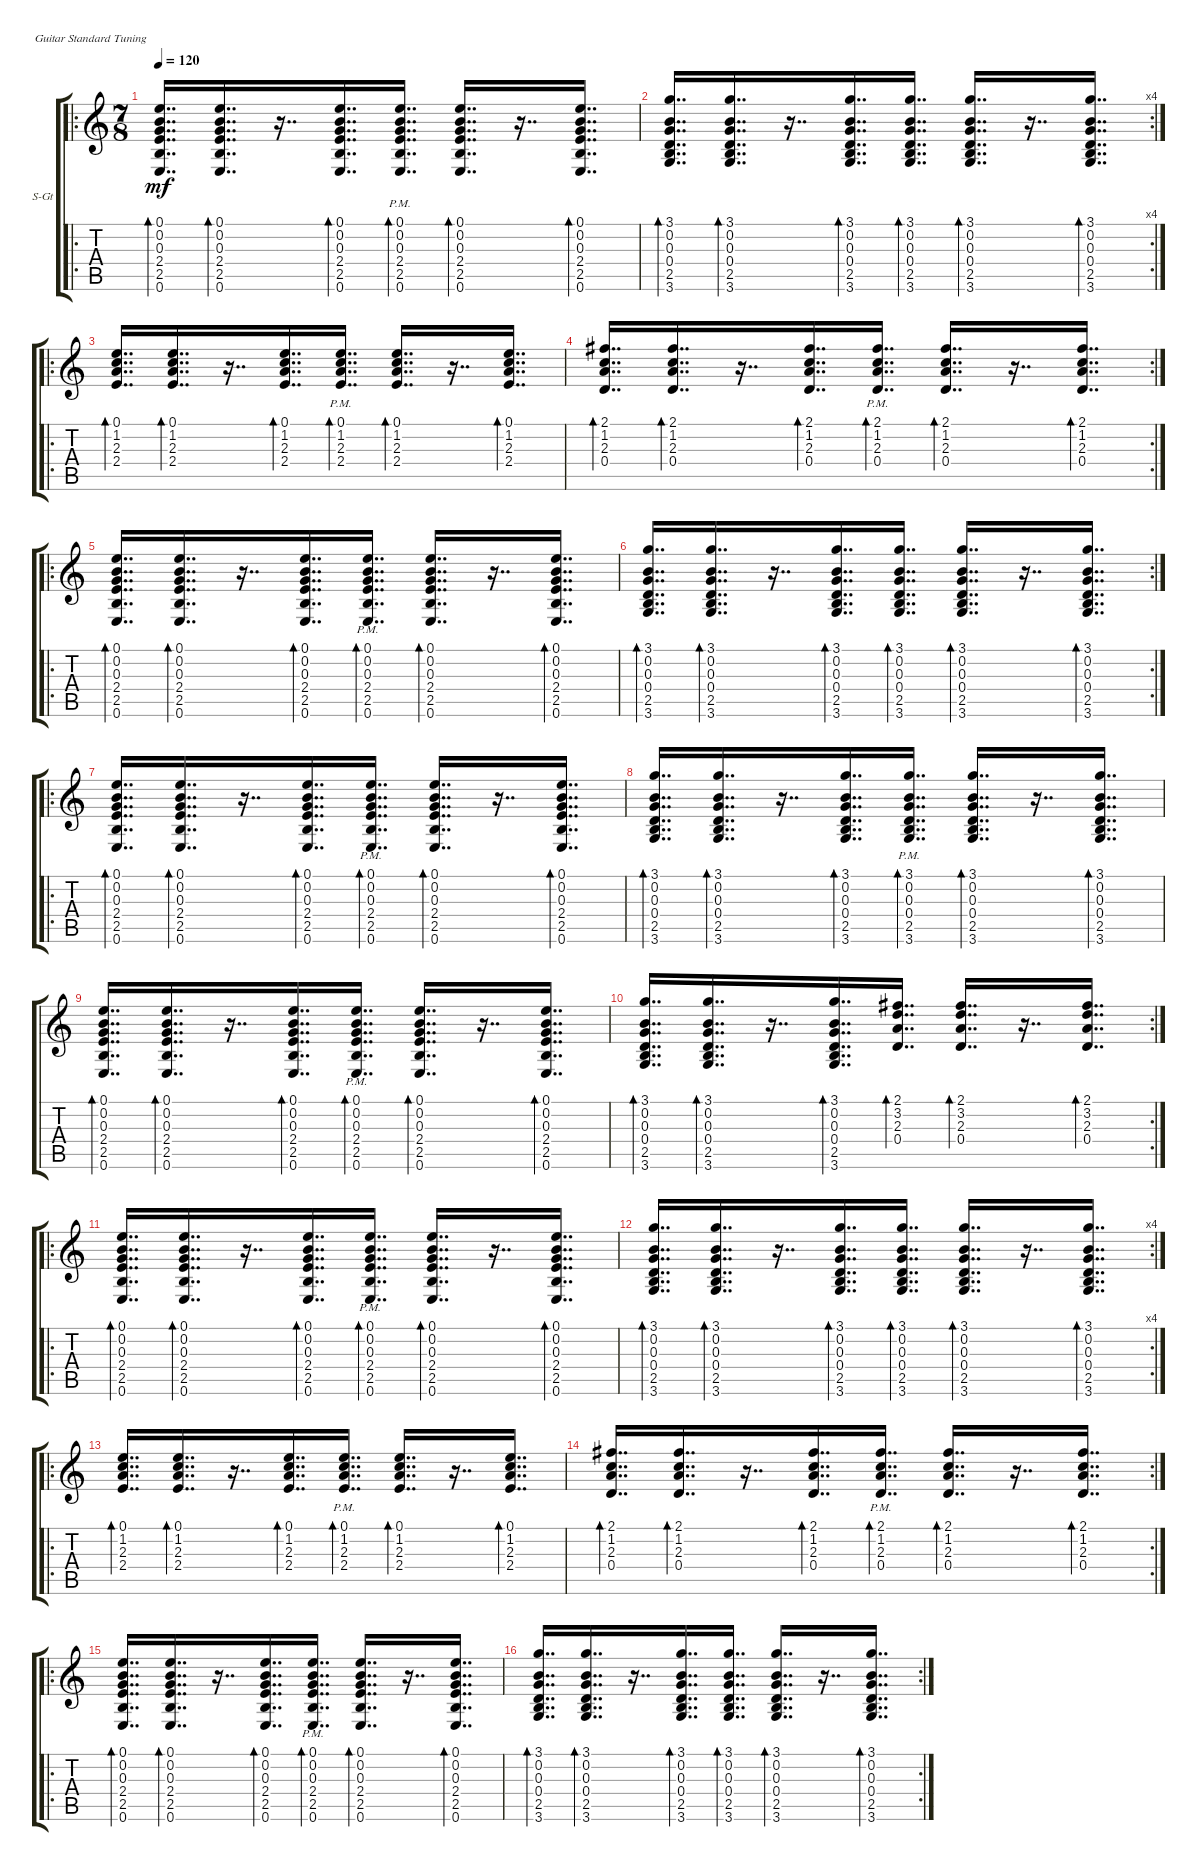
\defaultSystemsLayout 4
\bracketExtendMode groupsimilarinstruments
\firstSystemTrackNameOrientation horizontal
\otherSystemsTrackNameOrientation horizontal
\track ("Steel Guitar" "S-Gt") {instrument acousticguitarsteel}
\staff {score tabs}
\tuning (E4 B3 G3 D3 A2 E2)
\ro
\ts (7 8)
\tempo 120
\clef g2
\ks c
(0.6 2.5 2.4 0.3 0.2 0.1).16{dd bd 56 dy mf} (0.6 2.5 2.4 0.3 0.2 0.1).16{dd bd 56} r.16{dd} (0.6 2.5 2.4 0.3 0.2 0.1).16{dd bd 56} (0.6 2.5 2.4 0.3{pm} 0.2 0.1).16{dd bd 56} (0.6 2.5 2.4 0.3 0.2 0.1).16{dd bd 56} r.16{dd} (0.6 2.5 2.4 0.3 0.2 0.1).16{dd bd 56} |
\rc 4
(3.6 2.5 0.4 0.3 0.2 3.1).16{dd bd 56} (3.6 2.5 0.4 0.3 0.2 3.1).16{dd bd 56} r.16{dd} (3.6 2.5 0.4 0.3 0.2 3.1).16{dd bd 56} (3.6 2.5 0.4 0.3 0.2 3.1).16{dd bd 56} (3.6 2.5 0.4 0.3 0.2 3.1).16{dd bd 56} r.16{dd} (3.6 2.5 0.4 0.3 0.2 3.1).16{dd bd 56} |
\ro
(2.4 2.3 1.2 0.1).16{dd bd 56} (2.4 2.3 1.2 0.1).16{dd bd 56} r.16{dd} (2.4 2.3 1.2 0.1).16{dd bd 56} (2.4 2.3{pm} 1.2 0.1).16{dd bd 56} (2.4 2.3 1.2 0.1).16{dd bd 56} r.16{dd} (2.3 1.2 0.1 2.4).16{dd bd 56} |
\rc 2
(2.3 1.2 2.1 0.4).16{dd bd 56} (0.4 2.3 1.2 2.1).16{dd bd 56} r.16{dd} (2.3 1.2 2.1 0.4).16{dd bd 56} (0.4 2.3{pm} 1.2 2.1).16{dd bd 56} (2.3 1.2 2.1 0.4).16{dd bd 56} r.16{dd} (0.4 2.3 1.2 2.1).16{dd bd 56} |
\ro
(0.6 2.5 2.4 0.3 0.2 0.1).16{dd bd 56} (0.6 2.5 2.4 0.3 0.2 0.1).16{dd bd 56} r.16{dd} (0.6 2.5 2.4 0.3 0.2 0.1).16{dd bd 56} (0.6 2.5 2.4 0.3{pm} 0.2 0.1).16{dd bd 56} (0.6 2.5 2.4 0.3 0.2 0.1).16{dd bd 56} r.16{dd} (0.6 2.5 2.4 0.3 0.2 0.1).16{dd bd 56} |
\rc 2
(3.6 2.5 0.4 0.3 0.2 3.1).16{dd bd 56} (3.6 2.5 0.4 0.3 0.2 3.1).16{dd bd 56} r.16{dd} (3.6 2.5 0.4 0.3 0.2 3.1).16{dd bd 56} (3.6 2.5 0.4 0.3 0.2 3.1).16{dd bd 56} (3.6 2.5 0.4 0.3 0.2 3.1).16{dd bd 56} r.16{dd} (3.6 2.5 0.4 0.3 0.2 3.1).16{dd bd 56} |
\ro
(0.6 2.5 2.4 0.3 0.2 0.1).16{dd bd 56} (0.6 2.5 2.4 0.3 0.2 0.1).16{dd bd 56} r.16{dd} (0.6 2.5 2.4 0.3 0.2 0.1).16{dd bd 56} (0.6 2.5 2.4 0.3{pm} 0.2 0.1).16{dd bd 56} (0.6 2.5 2.4 0.3 0.2 0.1).16{dd bd 56} r.16{dd} (0.6 2.5 2.4 0.3 0.2 0.1).16{dd bd 56} |
(3.6 2.5 0.4 0.3 0.2 3.1).16{dd bd 56} (3.6 2.5 0.4 0.3 0.2 3.1).16{dd bd 56} r.16{dd} (3.6 2.5 0.4 0.3 0.2 3.1).16{dd bd 56} (3.6 2.5 0.4 0.3{pm} 0.2 3.1).16{dd bd 56} (3.6 2.5 0.4 0.3 0.2 3.1).16{dd bd 56} r.16{dd} (3.6 2.5 0.4 0.3 0.2 3.1).16{dd bd 56} |
(0.6 2.5 2.4 0.3 0.2 0.1).16{dd bd 56} (0.6 2.5 2.4 0.3 0.2 0.1).16{dd bd 56} r.16{dd} (0.6 2.5 2.4 0.3 0.2 0.1).16{dd bd 56} (0.6 2.5 2.4 0.3{pm} 0.2 0.1).16{dd bd 56} (0.6 2.5 2.4 0.3 0.2 0.1).16{dd bd 56} r.16{dd} (0.6 2.5 2.4 0.3 0.2 0.1).16{dd bd 56} |
\rc 2
(3.6 2.5 0.4 0.3 0.2 3.1).16{dd bd 56} (3.6 2.5 0.4 0.3 0.2 3.1).16{dd bd 56} r.16{dd} (3.6 2.5 0.4 0.3 0.2 3.1).16{dd bd 56} (0.4 2.3 3.2 2.1).16{dd bd 56} (2.3 3.2 2.1 0.4).16{dd bd 56} r.16{dd} (2.3 3.2 2.1 0.4).16{dd bd 56} |
\ro
(0.6 2.5 2.4 0.3 0.2 0.1).16{dd bd 56} (0.6 2.5 2.4 0.3 0.2 0.1).16{dd bd 56} r.16{dd} (0.6 2.5 2.4 0.3 0.2 0.1).16{dd bd 56} (0.6 2.5 2.4 0.3{pm} 0.2 0.1).16{dd bd 56} (0.6 2.5 2.4 0.3 0.2 0.1).16{dd bd 56} r.16{dd} (0.6 2.5 2.4 0.3 0.2 0.1).16{dd bd 56} |
\rc 4
(3.6 2.5 0.4 0.3 0.2 3.1).16{dd bd 56} (3.6 2.5 0.4 0.3 0.2 3.1).16{dd bd 56} r.16{dd} (3.6 2.5 0.4 0.3 0.2 3.1).16{dd bd 56} (3.6 2.5 0.4 0.3 0.2 3.1).16{dd bd 56} (3.6 2.5 0.4 0.3 0.2 3.1).16{dd bd 56} r.16{dd} (3.6 2.5 0.4 0.3 0.2 3.1).16{dd bd 56} |
\ro
(2.4 2.3 1.2 0.1).16{dd bd 56} (2.4 2.3 1.2 0.1).16{dd bd 56} r.16{dd} (2.4 2.3 1.2 0.1).16{dd bd 56} (2.4 2.3{pm} 1.2 0.1).16{dd bd 56} (2.4 2.3 1.2 0.1).16{dd bd 56} r.16{dd} (2.3 1.2 0.1 2.4).16{dd bd 56} |
\rc 2
(2.3 1.2 2.1 0.4).16{dd bd 56} (0.4 2.3 1.2 2.1).16{dd bd 56} r.16{dd} (2.3 1.2 2.1 0.4).16{dd bd 56} (0.4 2.3{pm} 1.2 2.1).16{dd bd 56} (2.3 1.2 2.1 0.4).16{dd bd 56} r.16{dd} (0.4 2.3 1.2 2.1).16{dd bd 56} |
\ro
(0.6 2.5 2.4 0.3 0.2 0.1).16{dd bd 56} (0.6 2.5 2.4 0.3 0.2 0.1).16{dd bd 56} r.16{dd} (0.6 2.5 2.4 0.3 0.2 0.1).16{dd bd 56} (0.6 2.5 2.4 0.3{pm} 0.2 0.1).16{dd bd 56} (0.6 2.5 2.4 0.3 0.2 0.1).16{dd bd 56} r.16{dd} (0.6 2.5 2.4 0.3 0.2 0.1).16{dd bd 56} |
\rc 2
(3.6 2.5 0.4 0.3 0.2 3.1).16{dd bd 56} (3.6 2.5 0.4 0.3 0.2 3.1).16{dd bd 56} r.16{dd} (3.6 2.5 0.4 0.3 0.2 3.1).16{dd bd 56} (3.6 2.5 0.4 0.3 0.2 3.1).16{dd bd 56} (3.6 2.5 0.4 0.3 0.2 3.1).16{dd bd 56} r.16{dd} (3.6 2.5 0.4 0.3 0.2 3.1).16{dd bd 56}
